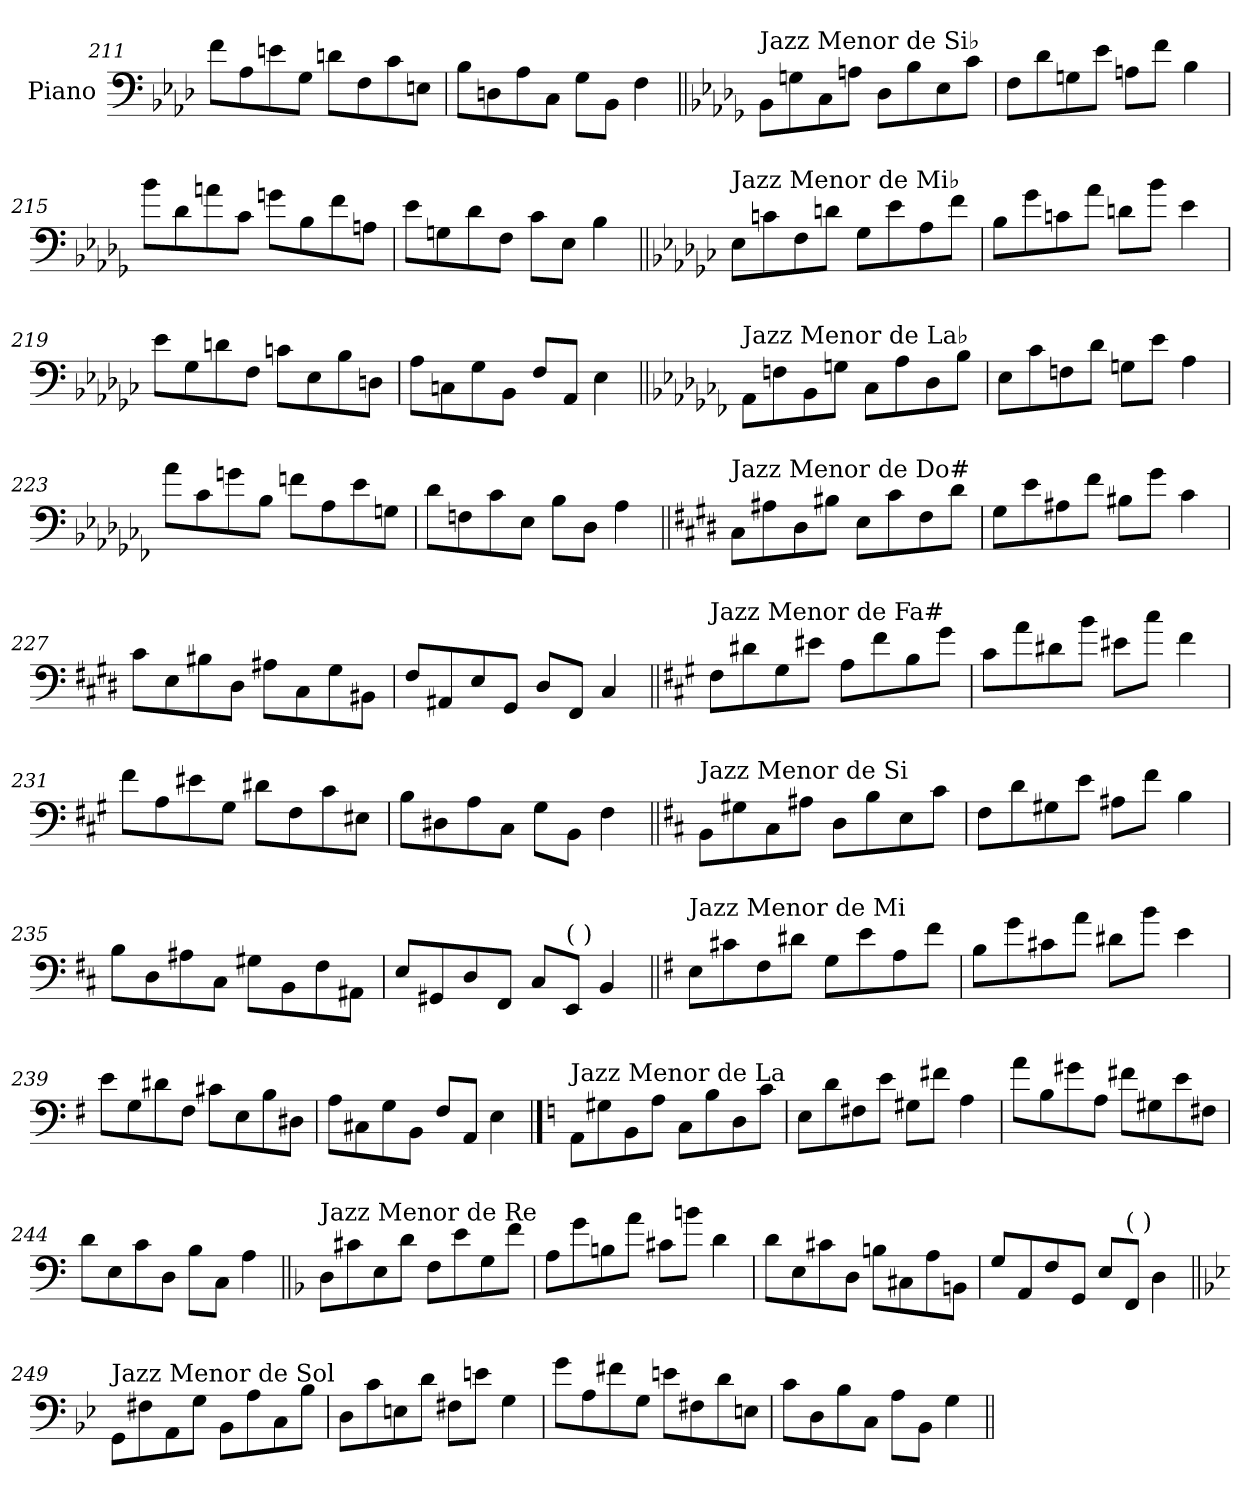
**kern
*part1
*staff1
*I"Piano
*I'Pno.
*clefF4
*k[b-e-a-d-]
=211
8f\L
8A-\
8en\
8G\J
8dn\L
8F\
8c\
8En\J
=212
8B-\L
8Dn\
8A-\
8C\J
8G\L
8BB-\J
4F\
!!LO:LB:g=z
=213||
*k[b-e-a-d-g-]
!LO:TX:a:t=Jazz Menor de Si♭
8BB-\L
8Gn\
8C\
8An\J
8D-\L
8B-\
8E-\
8c\J
=214
8F\L
8d-\
8Gn\
8e-\J
8An\L
8f\J
4B-\
=215
8b-\L
8d-\
8an\
8c\J
8gn\L
8B-\
8f\
8An\J
=216
8e-\L
8Gn\
8d-\
8F\J
8c\L
8E-\J
4B-\
!!LO:PB:g=z
=217||
*k[b-e-a-d-g-c-]
!LO:TX:a:t=Jazz Menor de Mi♭
8E-\L
8cn\
8F\
8dn\J
8G-\L
8e-\
8A-\
8f\J
=218
8B-\L
8g-\
8cn\
8a-\J
8dn\L
8b-\J
4e-\
=219
8e-\L
8G-\
8dn\
8F\J
8cn\L
8E-\
8B-\
8Dn\J
=220
8A-\L
8Cn\
8G-\
8BB-\J
8F/L
8AA-/J
4E-\
!!LO:LB:g=z
=221||
*k[b-e-a-d-g-c-f-]
!LO:TX:a:t=Jazz Menor de La♭
8AA-\L
8Fn\
8BB-\
8Gn\J
8C-\L
8A-\
8D-\
8B-\J
=222
8E-\L
8c-\
8Fn\
8d-\J
8Gn\L
8e-\J
4A-\
=223
8a-\L
8c-\
8gn\
8B-\J
8fn\L
8A-\
8e-\
8Gn\J
=224
8d-\L
8Fn\
8c-\
8E-\J
8B-\L
8D-\J
4A-\
!!LO:LB:g=z
=225||
*k[f#c#g#d#]
!LO:TX:a:t=Jazz Menor de Do#
8C#\L
8A#X\
8D#\
8B#X\J
8E\L
8c#\
8F#\
8d#\J
=226
8G#\L
8e\
8A#X\
8f#\J
8B#X\L
8g#\J
4c#\
=227
8c#\L
8E\
8B#X\
8D#\J
8A#X\L
8C#\
8G#\
8BB#X\J
=228
8F#/L
8AA#X/
8E/
8GG#/J
8D#/L
8FF#/J
4C#/
!!LO:LB:g=z
=229||
*k[f#c#g#]
!LO:TX:a:t=Jazz Menor de Fa#
8F#\L
8d#X\
8G#\
8e#X\J
8A\L
8f#\
8B\
8g#\J
=230
8c#\L
8a\
8d#X\
8b\J
8e#X\L
8cc#\J
4f#\
=231
8f#\L
8A\
8e#X\
8G#\J
8d#X\L
8F#\
8c#\
8E#X\J
=232
8B\L
8D#X\
8A\
8C#\J
8G#\L
8BB\J
4F#\
!!LO:LB:g=z
=233||
*k[f#c#]
!LO:TX:a:t=Jazz Menor de Si
8BB\L
8G#X\
8C#\
8A#X\J
8D\L
8B\
8E\
8c#\J
=234
8F#\L
8d\
8G#X\
8e\J
8A#X\L
8f#\J
4B\
=235
8B\L
8D\
8A#X\
8C#\J
8G#X\L
8BB\
8F#\
8AA#X\J
=236
8E/L
8GG#X/
8D/
8FF#/J
8C#/L
!LO:TX:a:t=(    )
8EE/J
4BB/
!!LO:LB:g=z
=237||
*k[f#]
!LO:TX:a:t=Jazz Menor de Mi
8E\L
8c#X\
8F#\
8d#X\J
8G\L
8e\
8A\
8f#\J
=238
8B\L
8g\
8c#X\
8a\J
8d#X\L
8b\J
4e\
=239
8e\L
8G\
8d#X\
8F#\J
8c#X\L
8E\
8B\
8D#X\J
=240
8A\L
8C#X\
8G\
8BB\J
8F#/L
8AA/J
4E\
!!LO:PB:g=z
==241
*k[]
!LO:TX:a:t=Jazz Menor de La
8AA\L
8G#X\
8BB\
8A\J
8C\L
8B\
8D\
8c\J
=242
8E\L
8d\
8F#X\
8e\J
8G#X\L
8f#X\J
4A\
=243
8a\L
8B\
8g#X\
8A\J
8f#X\L
8G#X\
8e\
8F#X\J
=244
8d\L
8E\
8c\
8D\J
8B\L
8C\J
4A\
!!LO:LB:g=z
=245||
*k[b-]
!LO:TX:a:t=Jazz Menor de Re
8D\L
8c#X\
8E\
8d\J
8F\L
8e\
8G\
8f\J
=246
8A\L
8g\
8Bn\
8a\J
8c#X\L
8bn\J
4d\
=247
8d\L
8E\
8c#X\
8D\J
8Bn\L
8C#X\
8A\
8BBn\J
=248
8G/L
8AA/
8F/
8GG/J
8E/L
!LO:TX:a:t=(    )
8FF/J
4D\
!!LO:LB:g=z
=249||
*k[b-e-]
!LO:TX:a:t=Jazz Menor de Sol
8GG\L
8F#X\
8AA\
8G\J
8BB-\L
8A\
8C\
8B-\J
=250
8D\L
8c\
8En\
8d\J
8F#X\L
8en\J
4G\
=251
8g\L
8A\
8f#X\
8G\J
8en\L
8F#X\
8d\
8En\J
=252
8c\L
8D\
8B-\
8C\J
8A\L
8BB-\J
4G\
=||
*-
